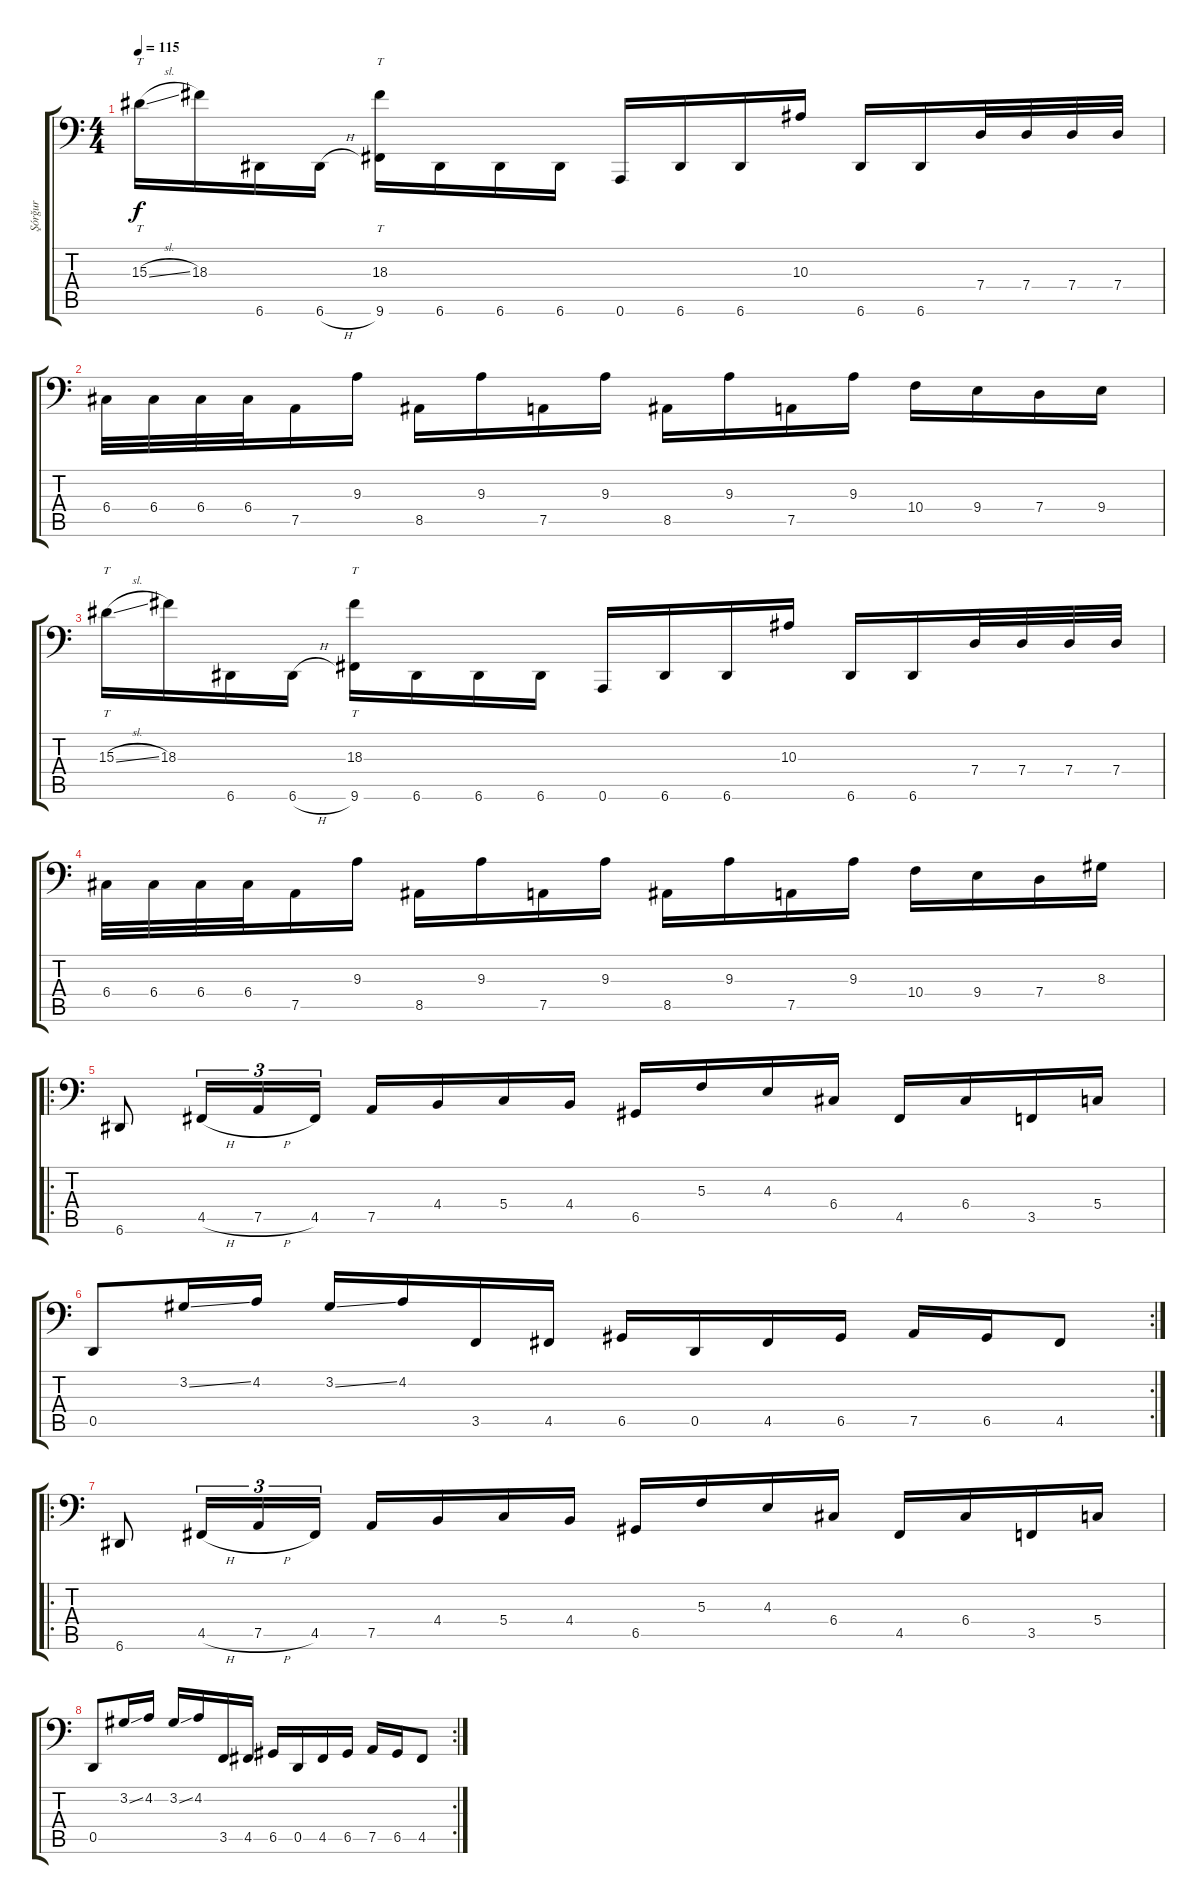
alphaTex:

\track ("Şórğur " "Şórğur ") {instrument distortionguitar}
\staff {score tabs}
\tuning (A2 F2 C2 G1 D1 A0) {hide}
\ts (4 4)
\tempo 115
\clef f4
\ks c
15.3{sl}.16{tt dy f} 18.3.16 6.6.16 6.6{h}.16 (18.3 9.6).16{tt} 6.6.16 6.6.16 6.6.16 0.6.16 6.6.16 6.6.16 10.3.16 6.6.16 6.6.16 7.4.32 7.4.32 7.4.32 7.4.32 |
6.4.32 6.4.32 6.4.32 6.4.32 7.5.16 9.3.16 8.5.16 9.3.16 7.5.16 9.3.16 8.5.16 9.3.16 7.5.16 9.3.16 10.4.16 9.4.16 7.4.16 9.4.16 |
15.3{sl}.16{tt} 18.3.16 6.6.16 6.6{h}.16 (18.3 9.6).16{tt} 6.6.16 6.6.16 6.6.16 0.6.16 6.6.16 6.6.16 10.3.16 6.6.16 6.6.16 7.4.32 7.4.32 7.4.32 7.4.32 |
6.4.32 6.4.32 6.4.32 6.4.32 7.5.16 9.3.16 8.5.16 9.3.16 7.5.16 9.3.16 8.5.16 9.3.16 7.5.16 9.3.16 10.4.16 9.4.16 7.4.16 8.3.16 |
\ro
6.6.8 4.5{h}.16{tu (3 2)} 7.5{h}.16{tu (3 2)} 4.5.16{tu (3 2)} 7.5.16 4.4.16 5.4.16 4.4.16 6.5.16 5.3.16 4.3.16 6.4.16 4.5.16 6.4.16 3.5.16 5.4.16 |
\rc 2
0.5.8 3.2{ss}.16 4.2.16 3.2{ss}.16 4.2.16 3.5.16 4.5.16 6.5.16 0.5.16 4.5.16 6.5.16 7.5.16 6.5.16 4.5.8 |
\ro
6.6.8 4.5{h}.16{tu (3 2)} 7.5{h}.16{tu (3 2)} 4.5.16{tu (3 2)} 7.5.16 4.4.16 5.4.16 4.4.16 6.5.16 5.3.16 4.3.16 6.4.16 4.5.16 6.4.16 3.5.16 5.4.16 |
\rc 2
0.5.8 3.2{ss}.16 4.2.16 3.2{ss}.16 4.2.16 3.5.16 4.5.16 6.5.16 0.5.16 4.5.16 6.5.16 7.5.16 6.5.16 4.5.8
